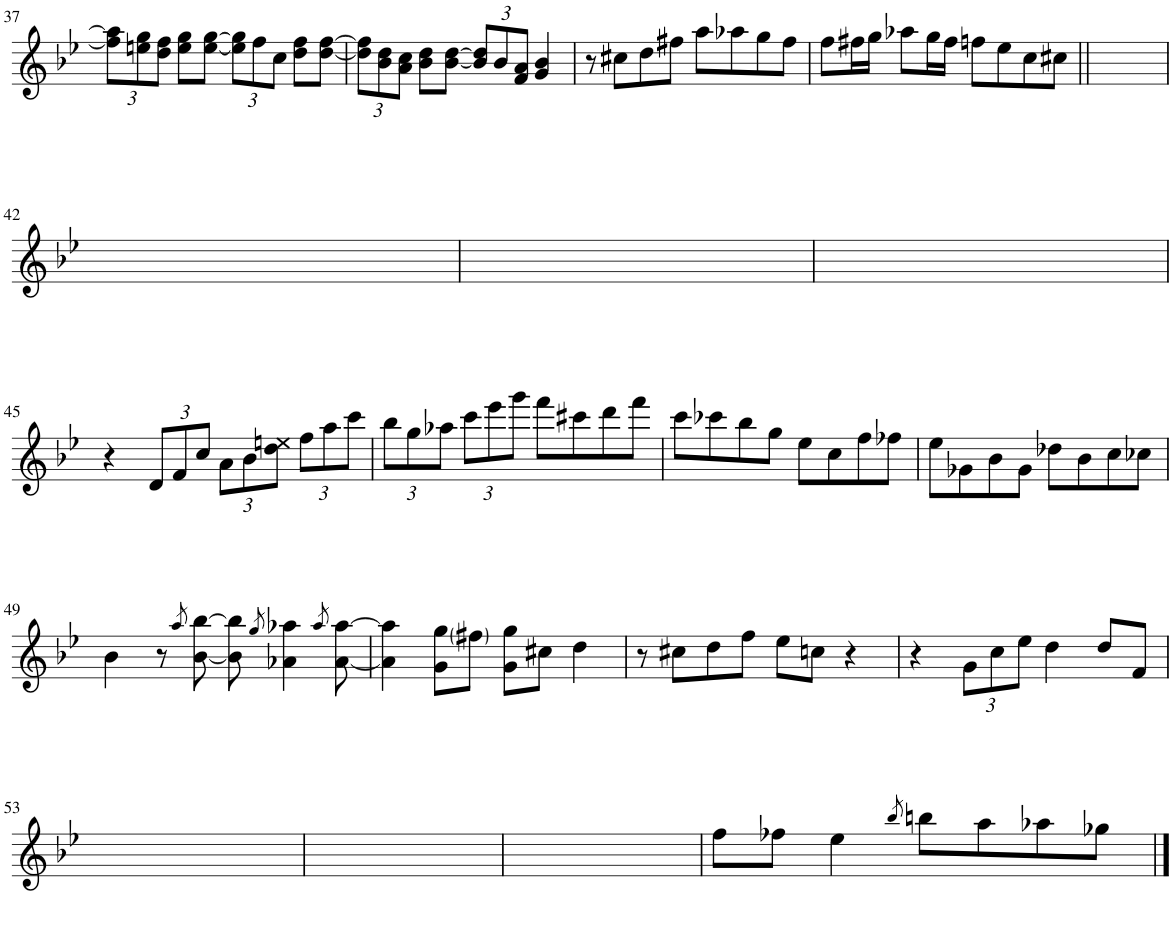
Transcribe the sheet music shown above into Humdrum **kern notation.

**kern
*part1
*staff1
*I"Piano
*I'Pno.
!!LO:PB:g=z
*clefG2
*k[b-e-]
*M4/4
*Xbrackettup
=37
12ff\] 12aa\]L
12een\ 12gg\
12dd\ 12ff\J
8ee\ 8gg\L
[8ee\ [8gg\J
12ee\] 12gg\]L
12ff\
12cc\J
8dd\ 8ff\L
[8dd\ [8ff\J
=38
12dd\] 12ff\]L
12b-\ 12dd\
12a\ 12cc\J
8b-\ 8dd\L
[8b-\ [8dd\J
12b-/] 12dd/]L
12b-/
12f/ 12a/J
4g/ 4b-/
=39
8r
8cc#X\L
8dd\
8ff#X\J
8aa\L
8aa-X\
8gg\
8ff#\J
=40
8ff\L
16ff#X\L
16gg\JJ
8aa-X\L
16gg\L
16ff#\JJ
8ffn\L
8ee-\
8cc\
8cc#X\J
=41||
1ryy
!!LO:LB:g=z
=42
1ryy
=43
1ryy
=44
1ryy
!!LO:LB:g=z
=45
4r
12d/L
12f/
12cc/J
12a\L
12b-\
12dd\ 12een\J
12ff\L
12aa\
12ccc\J
=46
12bb-\L
12gg\
12aa-X\J
12ccc\L
12eee-\
12ggg\J
8fff\L
8ccc#X\
8ddd\
8fff\J
=47
8ccc\L
8ccc-X\
8bb-\
8gg\J
8ee-\L
8cc\
8ff\
8ff-X\J
=48
8ee-\L
8g-X\
8b-\
8g-\J
8dd-X\L
8b-\
8cc\
8cc-X\J
!!LO:LB:g=z
=49
4b-\
8r
8qaa/
[8b-\ [8bb-\
8b-\] 8bb-\]
8qgg/
4a-X\ 4aa-X\
8qaa-/
[8a-\ [8aa-\
=50
4a-\] 4aa-\]
8g\ 8gg\L
8ff#X\J
8g\ 8gg\L
8cc#X\J
4dd\
=51
8r
8cc#X\L
8dd\
8ff\J
8ee-\L
8ccn\J
4r
=52
4r
12g\L
12cc\
12ee-\J
4dd\
8dd/L
8f/J
!!LO:LB:g=z
=53
1ryy
=54
1ryy
=55
1ryy
=56
8ff\L
8ff-X\J
4ee-\
8qbb-/
8bbn\L
8aa\
8aa-X\
8gg-X\J
==
*-
